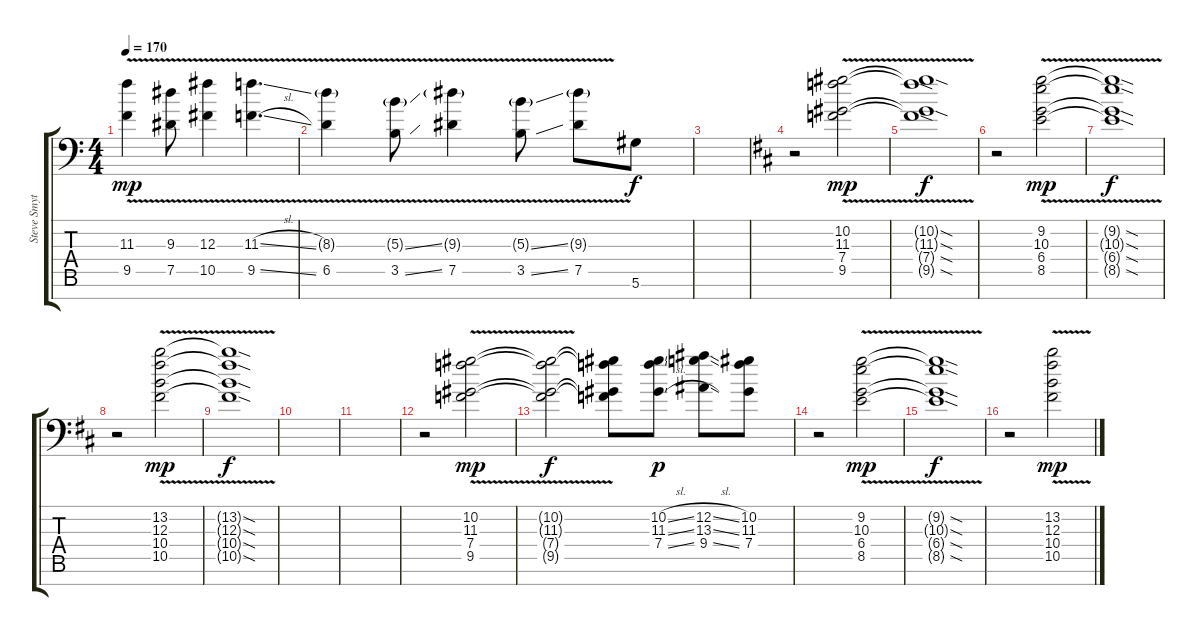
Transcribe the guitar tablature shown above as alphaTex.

\track ("Steve Smyth Lead" "Steve Smyt") {instrument distortionguitar}
\staff {score tabs}
\tuning (Eb4 Bb3 Gb3 Db3 Ab2 Eb2 Bb1) {hide}
\ts (4 4)
\tempo 170
\clef f4
\ks c
(11.3{v} 9.5).4{dy mp} (9.3{v} 7.5{v}).8 (12.3{v} 10.5{v}).4 (11.3{v sl} 9.5{v sl}).4{d} |
(8.3{v g} 6.5{v}).4 (5.3{v ss g} 3.5{v ss}).8 (9.3{v g} 7.5{v}).4 (5.3{v ss g} 3.5{v ss}).8 (9.3{v g} 7.5{v}).8 5.6.8{dy f} |
|
\ks d
r.2 (10.2{v} 11.3{v} 7.4{v} 9.5{v}).2{dy mp} |
(10.2{sod t} 11.3{sod t} 7.4{sod t} 9.5{sod t}).1{dy f} |
r.2 (9.2{v} 10.3{v} 6.4{v} 8.5{v}).2{dy mp} |
(9.2{sod t} 10.3{sod t} 6.4{sod t} 8.5{sod t}).1{dy f} |
r.2 (13.2{v} 12.3{v} 10.4{v} 10.5{v}).2{dy mp} |
(13.2{sod t} 12.3{sod t} 10.4{sod t} 10.5{sod t}).1{dy f} |
|
|
r.2 (10.2{v} 11.3{v} 7.4{v} 9.5{v}).2{dy mp} |
(10.2{t} 11.3{t} 7.4{t} 9.5{t}).2{dy f} (10.2{t} 11.3{t} 7.4{t} 9.5{t}).8 (10.2{sl} 11.3{sl} 7.4{sl}).8{dy p} (12.2{sl} 13.3{sl} 9.4{sl}).8 (10.2 11.3 7.4).8 |
r.2 (9.2{v} 10.3{v} 6.4{v} 8.5{v}).2{dy mp} |
(9.2{sod t} 10.3{sod t} 6.4{sod t} 8.5{sod t}).1{dy f} |
r.2 (13.2{v} 12.3{v} 10.4{v} 10.5{v}).2{dy mp}
